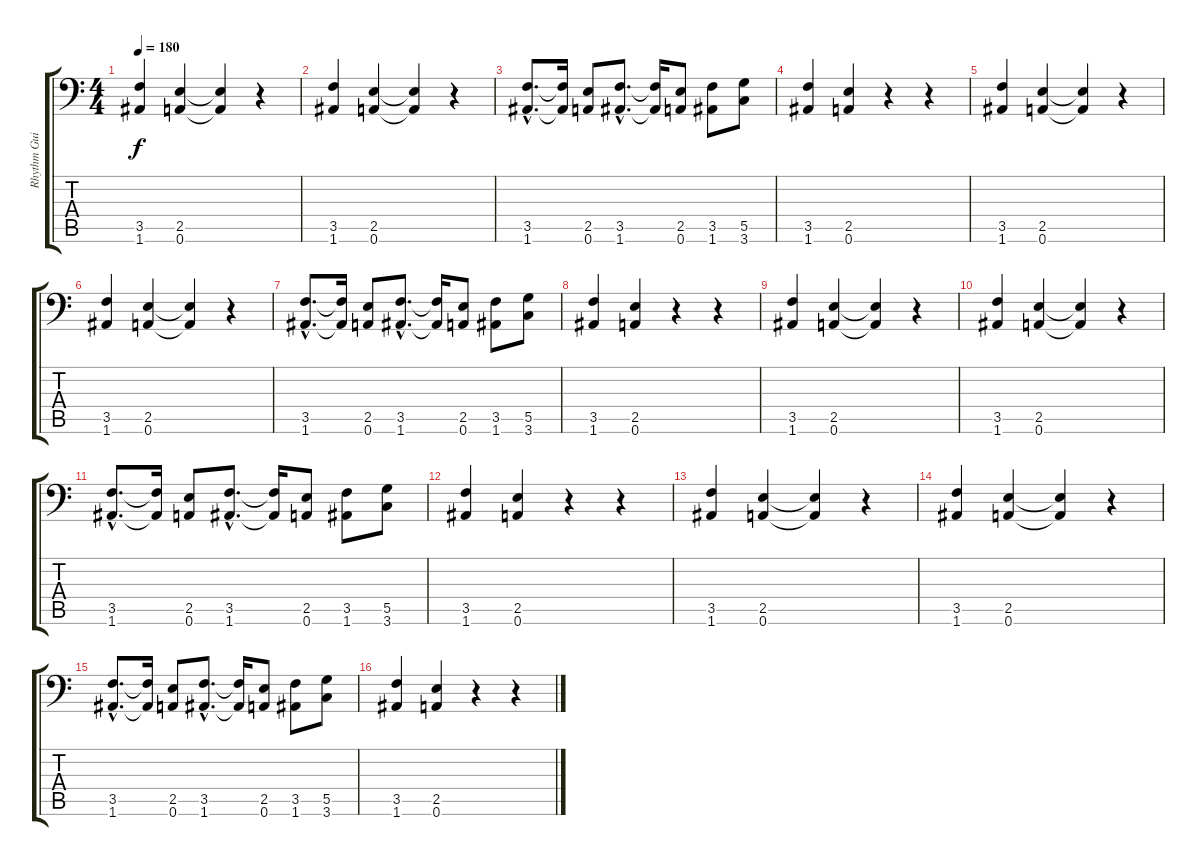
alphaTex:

\track ("Rhythm Guitar" "Rhythm Gui") {instrument distortionguitar}
\staff {score tabs}
\tuning (A3 E3 C3 G2 D2 A1) {hide}
\ts (4 4)
\tempo 180
\clef f4
\ks c
(3.5 1.6).4{dy f} (2.5 0.6).4 (2.5{t} 0.6{t}).4 r.4 |
(3.5 1.6).4 (2.5 0.6).4 (2.5{t} 0.6{t}).4 r.4 |
(3.5{hac} 1.6{hac}).8{d} (3.5{t} 1.6{t}).16 (2.5 0.6).8 (3.5{hac} 1.6{hac}).8{d} (3.5{t} 1.6{t}).16 (2.5 0.6).8 (3.5 1.6).8 (5.5 3.6).8 |
(3.5 1.6).4 (2.5 0.6).4 r.4 r.4 |
(3.5 1.6).4 (2.5 0.6).4 (2.5{t} 0.6{t}).4 r.4 |
(3.5 1.6).4 (2.5 0.6).4 (2.5{t} 0.6{t}).4 r.4 |
(3.5{hac} 1.6{hac}).8{d} (3.5{t} 1.6{t}).16 (2.5 0.6).8 (3.5{hac} 1.6{hac}).8{d} (3.5{t} 1.6{t}).16 (2.5 0.6).8 (3.5 1.6).8 (5.5 3.6).8 |
(3.5 1.6).4 (2.5 0.6).4 r.4 r.4 |
(3.5 1.6).4 (2.5 0.6).4 (2.5{t} 0.6{t}).4 r.4 |
(3.5 1.6).4 (2.5 0.6).4 (2.5{t} 0.6{t}).4 r.4 |
(3.5{hac} 1.6{hac}).8{d} (3.5{t} 1.6{t}).16 (2.5 0.6).8 (3.5{hac} 1.6{hac}).8{d} (3.5{t} 1.6{t}).16 (2.5 0.6).8 (3.5 1.6).8 (5.5 3.6).8 |
(3.5 1.6).4 (2.5 0.6).4 r.4 r.4 |
(3.5 1.6).4 (2.5 0.6).4 (2.5{t} 0.6{t}).4 r.4 |
(3.5 1.6).4 (2.5 0.6).4 (2.5{t} 0.6{t}).4 r.4 |
(3.5{hac} 1.6{hac}).8{d} (3.5{t} 1.6{t}).16 (2.5 0.6).8 (3.5{hac} 1.6{hac}).8{d} (3.5{t} 1.6{t}).16 (2.5 0.6).8 (3.5 1.6).8 (5.5 3.6).8 |
(3.5 1.6).4 (2.5 0.6).4 r.4 r.4
